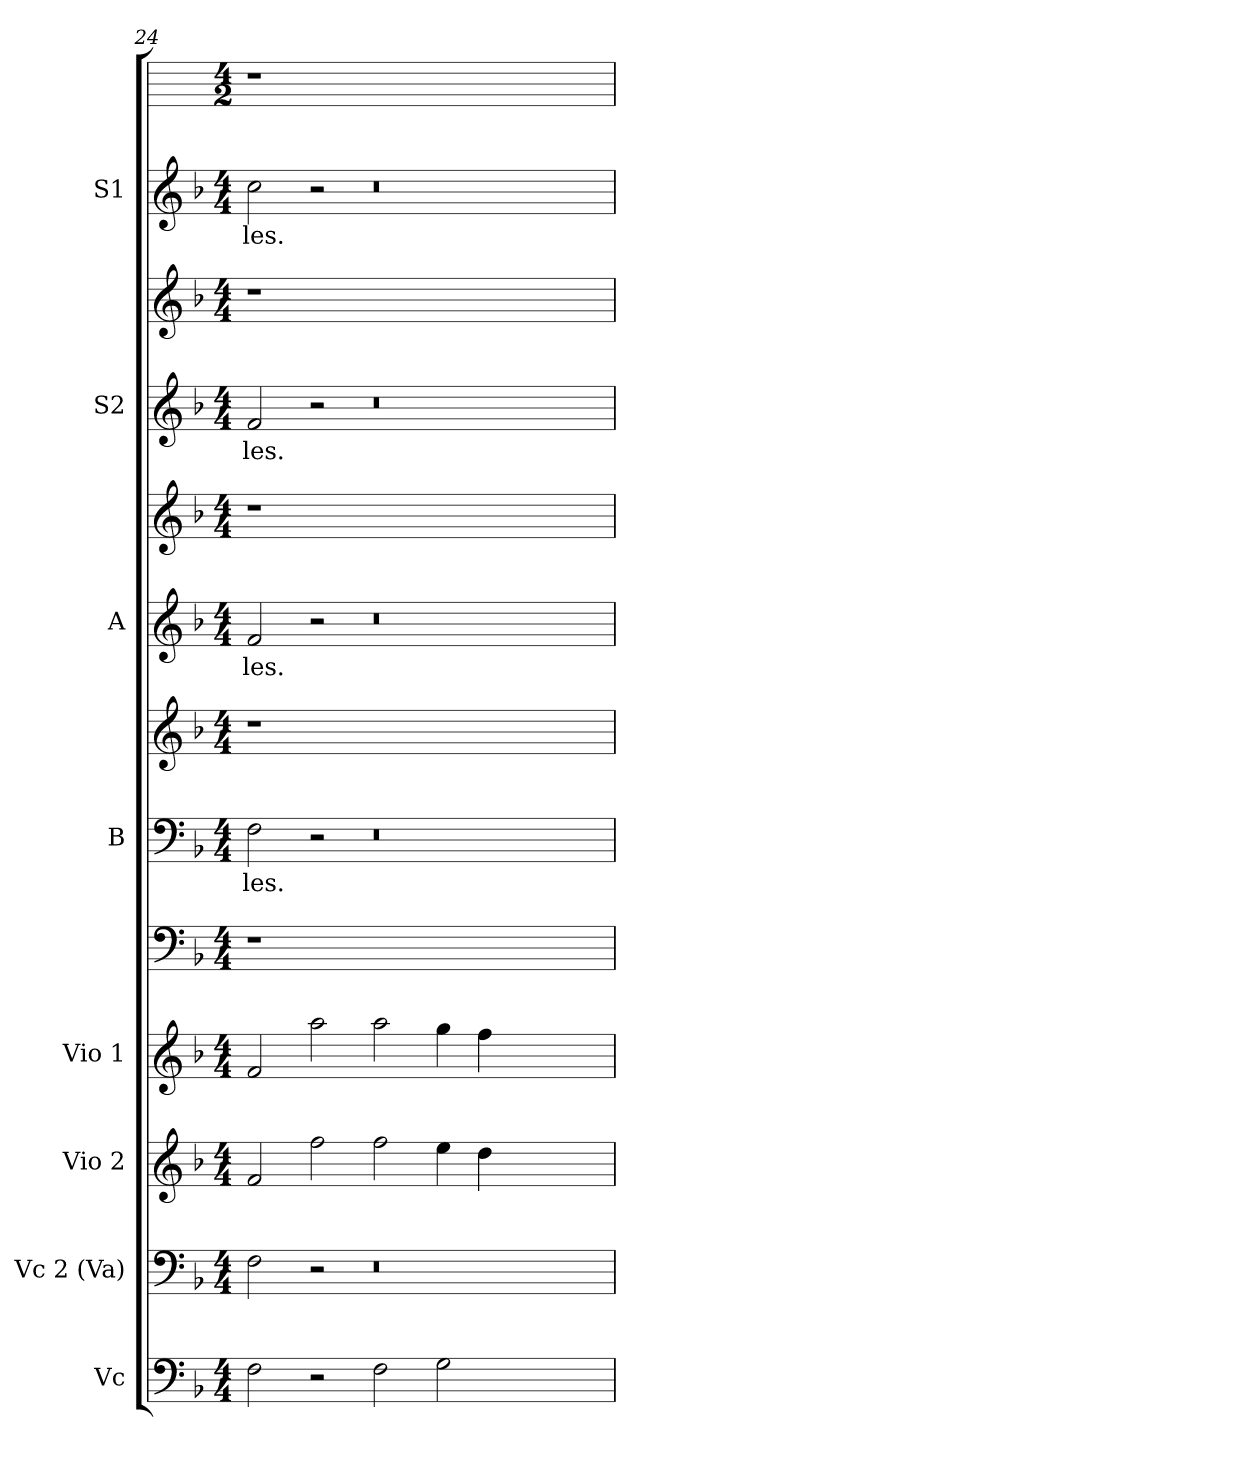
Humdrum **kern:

**kern	**kern	**kern	**kern	**kern	**kern	**text	**kern	**kern	**text	**kern	**kern	**text	**kern	**kern	**text	**kern
*part13	*part12	*part11	*part10	*part9	*part8	*part8	*part7	*part6	*part6	*part5	*part4	*part4	*part3	*part2	*part2	*part1
*staff13	*staff12	*staff11	*staff10	*staff9	*staff8	*staff8	*staff7	*staff6	*staff6	*staff5	*staff4	*staff4	*staff3	*staff2	*staff2	*staff1
*I"Vc	*I"Vc 2 (Va)	*I"Vio 2	*I"Vio 1	*	*I"B	*	*	*I"A	*	*	*I"S2	*	*	*I"S1	*	*
*clefF4	*clefF4	*clefG2	*clefG2	*clefF4	*clefF4	*	*clefG2	*clefG2	*	*clefG2	*clefG2	*	*clefG2	*clefG2	*	*
*k[b-]	*k[b-]	*k[b-]	*k[b-]	*k[b-]	*k[b-]	*	*k[b-]	*k[b-]	*	*k[b-]	*k[b-]	*	*k[b-]	*k[b-]	*	*
*M4/4	*M4/4	*M4/4	*M4/4	*M4/4	*M4/4	*	*M4/4	*M4/4	*	*M4/4	*M4/4	*	*M4/4	*M4/4	*	*M4/2
=24	=24	=24	=24	=24	=24	=24	=24	=24	=24	=24	=24	=24	=24	=24	=24	=24
2F	2F	2f	2f	1r	2F	-les.	1r	2f	-les.	1r	2f	-les.	1r	2cc	-les.	1r
2r	2r	2ff	2aa	.	2r	.	.	2r	.	.	2r	.	.	2r	.	.
2F	0r	2ff	2aa	0ryy	0r	.	0ryy	0r	.	0ryy	0r	.	0ryy	0r	.	0ryy
2G	.	4ee	4gg	.	.	.	.	.	.	.	.	.	.	.	.	.
.	.	4dd	4ff	.	.	.	.	.	.	.	.	.	.	.	.	.
1ryy	.	1ryy	1ryy	.	.	.	.	.	.	.	.	.	.	.	.	.
=	=	=	=	=	=	=	=	=	=	=	=	=	=	=	=	=
*-	*-	*-	*-	*-	*-	*-	*-	*-	*-	*-	*-	*-	*-	*-	*-	*-
